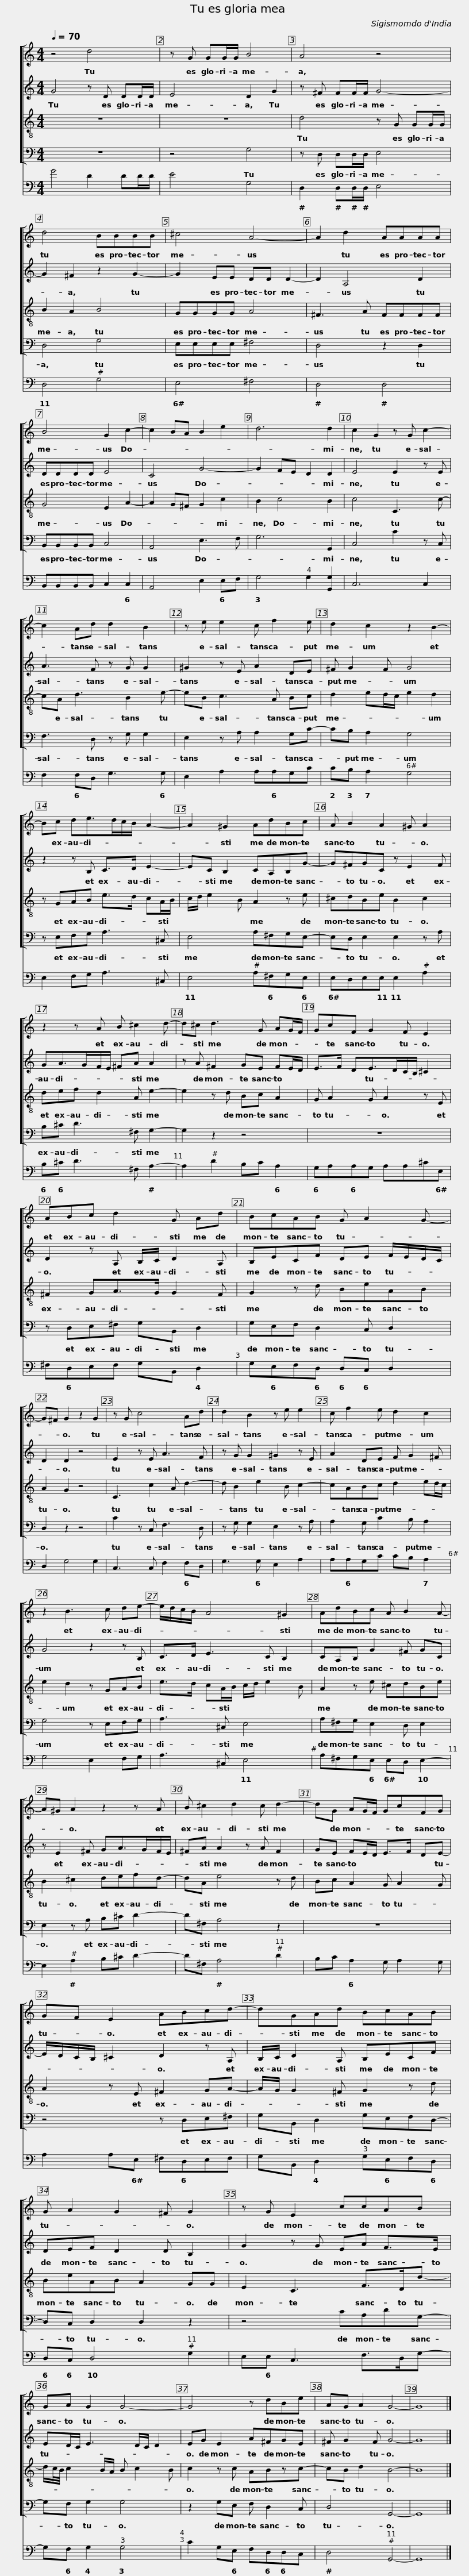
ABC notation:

X:1
%%score [ 1 2 3 4 ] 5
L:1/8
Q:1/4=70
M:4/4
I:linebreak $
K:C
V:1 treble
V:2 treble
V:3 treble-8
V:4 bass
V:5 bass
V:1
 z4 d4 | z G GG/G/ B4 | A4 z4 | d4 BBBB |$ ^c4 A4- | %5
 A2 d2 AAAA | B4 G2 c2- | c2 BA B2 e2 |$ d6 d2 | c2 G2 z G c2- | %10
 c2 Ad d2 B2 | z e e2 c f2 e |$ d2 c2 z2 B2- | Bc de>dc/B/ A2- | A2 ^G2 AdBc |$ %15
 A B2 A2 ^G A2 |$ z2 z A B ^c2 d- | d^c d3 G AG/F/ | GcF G2 F E2 |$ ABc d2 G Ad |$ %20
 BcAB G A2 G- | G^F G2 z2 G2 | z G c4 Ad | d2 B2 z e e2 |$ c f2 e d2 c2 | %25
 z2 B3 c de- | e/d/c/B/ A4 ^G2 |$ AdBc A B2 A- |$ A^G A2 z2 z A | B ^c2 d2 c d2- | %30
 dG AG/F/ GcFG |$ GF E2 ABcd- |$ dGAd BcAB | G A2 G2 ^F G2 | z G E2 ccAB |$ %35
 GA G2 G4- |$ G4 z dBe | AG A2 G4- | G8 |] %39
V:2
 G4 z D DD/D/ | E4 D2 G2 | z ^F FF/F/ G4- | G2 ^F2 z2 G2- |$ G2 EE DD D2- | %5
 D2 A,4 D2 | DDDD E4 | C4 G4- |$ G2 FE D2 D2 | E4 E2 z E | %10
 A3 F z G G2 | ^G2 z E A2 DE |$ ^F G2 F G4 | z2 z B, C>D E2- | EC B,2 CA,B,G- |$ %15
 G^FGC z E2 F |$ GA>GF/E/ ^FA A2 | z A ^F2 GE FE/D/ | E>F DE>DC/B,/ ^C2 |$ D2 z A, B,/C/ D2 A, |$ %20
 B,ECF DE F/E/D/C/ | D2 D2 z4 | E2 z E A3 F | z G G2 ^G2 z E |$ A2 DE F G2 ^F | %25
 G4 z2 z B, | C>D E3 C B,2 |$ CA,B, G2 ^F GC |$ z E2 ^F GA>GF/E/ | ^FA A2 z A F2 | %30
 GE FE/D/ E>F DE- |$ E/D/C/B,/ ^C2 D2 z A, |$ B,/C/ D2 A, B,ECF | DEF D2 D B,2 | G2 z G EA F>E |$ %35
 ED/C/ E3 D/C/ D2 |$ EG E2 A^FGE | ^F G2 F G4- | G8 |] %39
V:3
 z8 | z8 | d4 z G GG/G/ | B2 A2 B4 |$ GGGG A4 | %5
 ^F3 A FFFF | G4 E2 A2- | A2 G^F G2 c2 |$ B2 c4 B2 | c4 C3 c- | %10
 cA d3 B2 e- | eB c3 A Bc |$ d2 ed/c/ e2 d2 | z GAB e>d cA/B/ | c/d/ e2 B A2 z e |$ %15
 ^cdBe B2 c2 |$ def d2 A e2- | e2 z d Bc A2 | G A2 G A2 z E |$ ^F2 GA>G G2 F |$ %20
 G2 z d BeAB | A2 G2 z4 | C3 c2 A d2- | d B2 e2 B c2- |$ cABc d2 ed/c/ | %25
 e2 d2 z GAB | e>d cA/B/ c/d/ e2 B |$ A2 z e ^cdBe |$ B2 ^c2 defd- | dA e4 z d | %30
 Bc A2 G A2 G |$ A2 z E ^F2 GA- |$ A/G/ G2 ^F G2 z d | BeAB A2 GG | E2 C3 F>Dd- |$ %35
 d/c/4B/4 c2 B/A/ B c2 B |$ c2 z c ABzc- | cB d2 B4- | B8 |] %39
V:4
 z8 | z4 G,4 | z D, D,D,/D,/ E,4 | D,4 G,4 |$ E,E,E,E, ^F,4 | %5
 D,4 z2 D,2 | B,,B,,B,,B,, C,4 | A,,4 E,3 F, |$ G,6 G,,2 | C,4 C2 z C, | %10
 F,3 D, z G, G,2 | E,2 z A, A,2 G,C- |$ CB, A,2 G,4 | z E,F,G, A,3 ^C, | E,4 A,^F,G,E,- |$ %15
 E,D, E,2 E,2 z A, |$ B,^C D3 ^F, G,2- | G,2 z2 z4 | z8 |$ z D,E,^F, G,B,, D,2 |$ %20
 G,E,F, D,2 C, D,2 | D,2 z2 z4 | C2 z C, F,3 D, | z G, G,2 E,2 z A, |$ A,2 G, C2 B, A,2 | %25
 G,4 z E,F,G, | A,3 ^C, E,4 |$ A,^F,G, E,2 D, E,2 |$ E,2 z A, B,^C D2- | D^F, A,4 z2 | %30
 z8 |$ z4 z D,E,^F, |$ G,B,, D,2 G,E,F,D,- | D,C, D,2 D,2 z2 | z4 CA,DG,- |$ %35
 G,F, G,2 G,4 |$ z2 G,E, F, D,2 C, | D,4 G,,4- | G,,8 |] %39
V:5
 G4 D2 DD/D/ | E4 G,4 | D,2 D,D,/D,/ E,4 | D,4 G,4 |$ E,4 ^F,4 | %5
 D,4 D,4 | B,,B,,B,,B,, C,2 C,2 | A,,4 E,2 E,F, |$ G,4 G,2 [G,,G,]2 | C,6 C,2 | %10
 F,2 F,D, G,3 G, | E,2 A,2 A,A,G,C |$ CB, A,2 G,4 | E,2 F,G, A,3 ^C, | E,4 A,^F,G,E, |$ %15
 E,D,E,E, E,2 A,2 |$ B,^C D3 ^F, A,2- | A,2 D2 B,C A,2 | G,A,A,G, A,A,^CE, |$ ^F,D,E,F, G,B,, D,2 |$ %20
 G,E,F,D, D,C, D,2 | D,2 G,4 G,2 | C,3 C, F,2 F,D, | G,3 G, E,2 A,2 |$ A,A,G,C CB, A,2 | %25
 G,4 E,2 F,G, | A,3 ^C, E,4 |$ A,^F,G,E, E,D, E,2- |$ E,2 A,2 B,^C D2- | D^F, A,4 D2 | %30
 B,C A,2 G, A,2 G, |$ A,2 A,E, ^F,D,E,F, |$ G,B,, D,2 G,E,F,D, | D,C, D,4 G,2 | E,E, C,3 F,>D,G,- |$ %35
 G,F, G,2 G,4 |$ C2 G,E, F,D,D,C, | D,4 G,,4- | G,,8 |] %39
